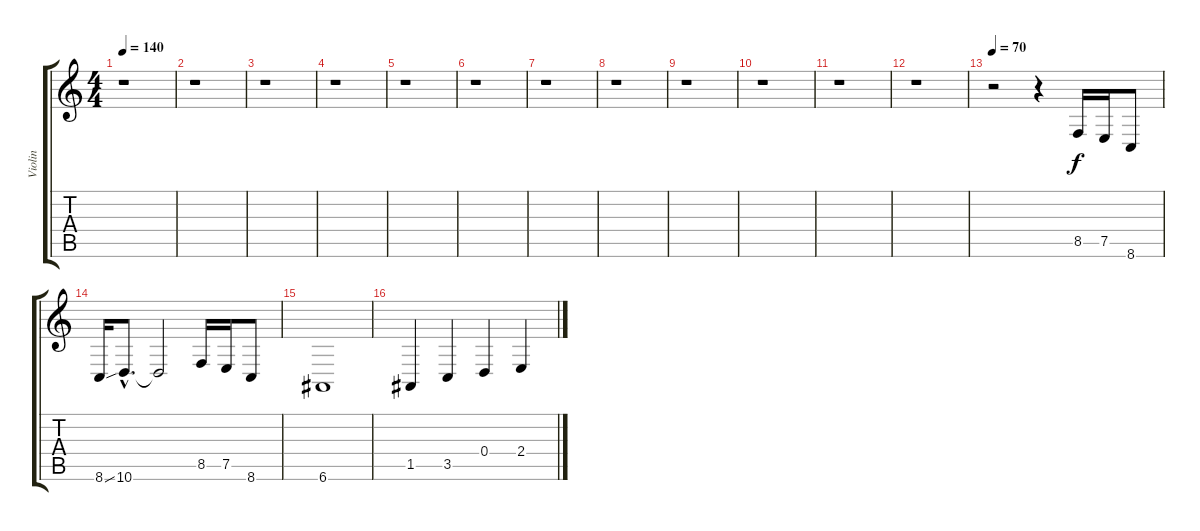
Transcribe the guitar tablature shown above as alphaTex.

\track ("Violin" "Violin") {instrument violin}
\staff {score tabs}
\tuning (E4 B3 G3 D3 A2 E2) {hide}
\ts (4 4)
\tempo 140
\clef g2
\ks c
r.1{dy f} |
r.1 |
r.1 |
r.1 |
r.1 |
r.1 |
r.1 |
r.1 |
r.1 |
r.1 |
r.1 |
r.1 |
\tempo 70
r.2 r.4 8.5.16 7.5.16 8.6.8 |
8.6{ss}.16 10.6{hac}.8{d} 10.6{t}.2 8.5.16 7.5.16 8.6.8 |
6.6.1 |
1.5.4 3.5.4 0.4.4 2.4.4
